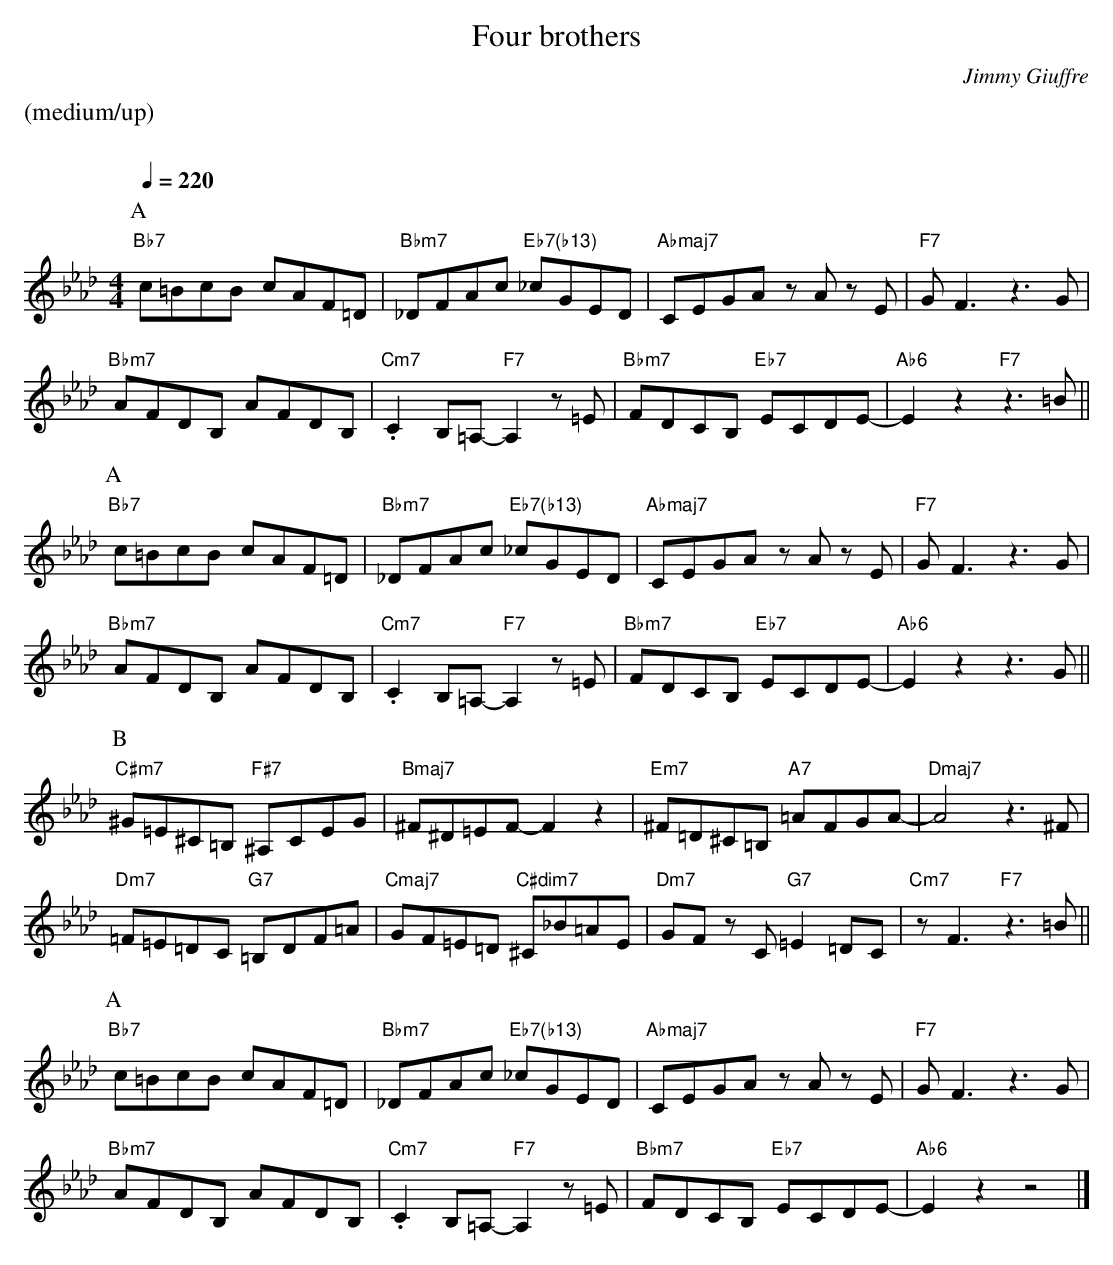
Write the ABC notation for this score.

X:1
T: Four brothers
M:4/4
L:1/8
C:Jimmy Giuffre
Q:1/4=220
%%staves (chords melody)
K:Ab
%%text (medium/up)
%%vskip 20
P: A
V:chords
"Bb7"x4 x4 | "Bbm7"x4 "Eb7(b13)"x4 | "Abmaj7"x4 x4 | "F7"x4 x4 |
"Bbm7"x4 x4 | "Cm7"x4 "F7"x4 | "Bbm7"x4 "Eb7"x4 | "Ab6"x4 "F7"x4 ||
V:melody
c=BcB cAF=D | _DFAc _cGED | CEGA zA zE | GF3 z3G |
AFDB, AFDB, | .C2B,=A,-A,2 z=E | FDCB, ECDE- | E2 z2 z3 =B ||
P: A
V:chords
"Bb7"x4 x4 | "Bbm7"x4 "Eb7(b13)"x4 | "Abmaj7"x4 x4 | "F7"x4 x4 |
"Bbm7"x4 x4 | "Cm7"x4 "F7"x4 | "Bbm7"x4 "Eb7"x4 | "Ab6"x4 x4 ||
V:melody
c=BcB cAF=D | _DFAc _cGED | CEGA zA zE | GF3 z3G |
AFDB, AFDB, | .C2B,=A,-A,2 z=E | FDCB, ECDE- | E2 z2 z3 G ||
P: B
V:chords
"C#m7"x4 "F#7"x4 | "Bmaj7"x4 x4 | "Em7"x4 "A7"x4 | "Dmaj7"x4 x4 |
"Dm7"x4 "G7"x4 | "Cmaj7"x4 "C#dim7"x4 | "Dm7"x4 "G7"x4 | "Cm7"x4 "F7"x4 ||
V:melody
^G=E^C=B, ^A,CEG | ^F^D=EF- F2z2 | ^F=D^C=B, =AFGA- | A4 z3^F |
=F=E=DC =B,DF=A | GF=E=D ^C_B=AE | GF zC =E2=DC | zF3z3=B ||
P: A
V:chords
"Bb7"x4 x4 | "Bbm7"x4 "Eb7(b13)"x4 | "Abmaj7"x4 x4 | "F7"x4 x4 |
"Bbm7"x4 x4 | "Cm7"x4 "F7"x4 | "Bbm7"x4 "Eb7"x4 | "Ab6"x4 x4 |]
V:melody
c=BcB cAF=D | _DFAc _cGED | CEGA zA zE | GF3 z3G |
AFDB, AFDB, | .C2B,=A,-A,2 z=E | FDCB, ECDE- | E2 z2 z4 |]
